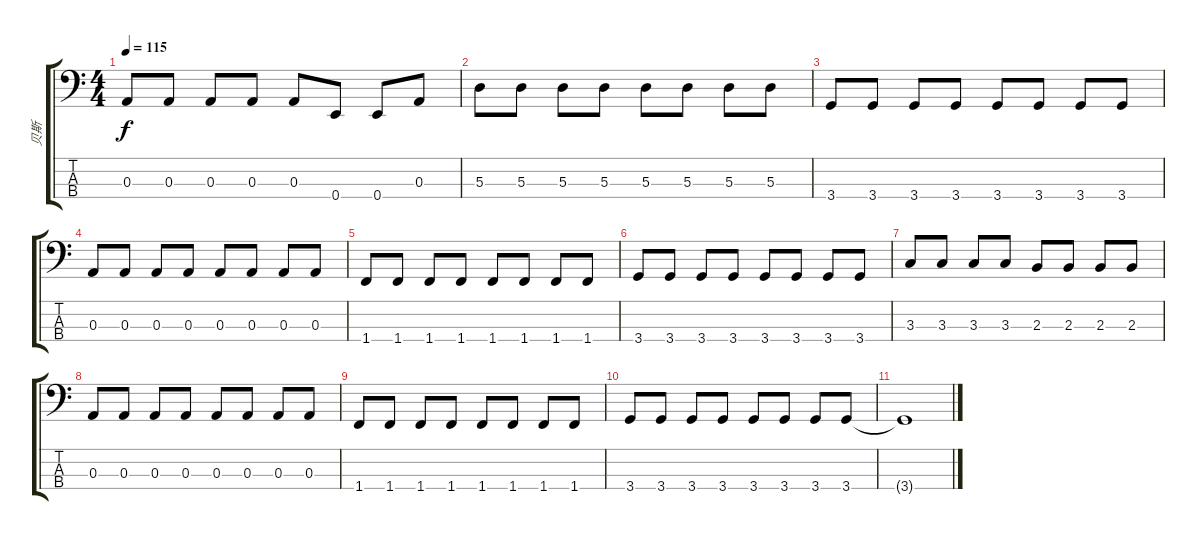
\track ("贝斯" "贝斯") {instrument electricbassfinger}
\staff {score tabs}
\tuning (G2 D2 A1 E1) {hide}
\ts (4 4)
\tempo 115
\clef f4
\ks c
0.3.8{dy f} 0.3.8 0.3.8 0.3.8 0.3.8 0.4.8 0.4.8 0.3.8 |
5.3.8 5.3.8 5.3.8 5.3.8 5.3.8 5.3.8 5.3.8 5.3.8 |
3.4.8 3.4.8 3.4.8 3.4.8 3.4.8 3.4.8 3.4.8 3.4.8 |
0.3.8 0.3.8{txt ""} 0.3.8 0.3.8 0.3.8 0.3.8 0.3.8 0.3.8 |
1.4.8 1.4.8 1.4.8 1.4.8 1.4.8 1.4.8 1.4.8 1.4.8 |
3.4.8 3.4.8 3.4.8 3.4.8 3.4.8 3.4.8 3.4.8 3.4.8 |
3.3.8 3.3.8 3.3.8 3.3.8 2.3.8 2.3.8 2.3.8 2.3.8 |
0.3.8 0.3.8 0.3.8 0.3.8 0.3.8 0.3.8 0.3.8 0.3.8 |
1.4.8 1.4.8 1.4.8 1.4.8 1.4.8 1.4.8 1.4.8 1.4.8 |
3.4.8 3.4.8 3.4.8 3.4.8 3.4.8 3.4.8 3.4.8 3.4.8 |
3.4{t}.1
